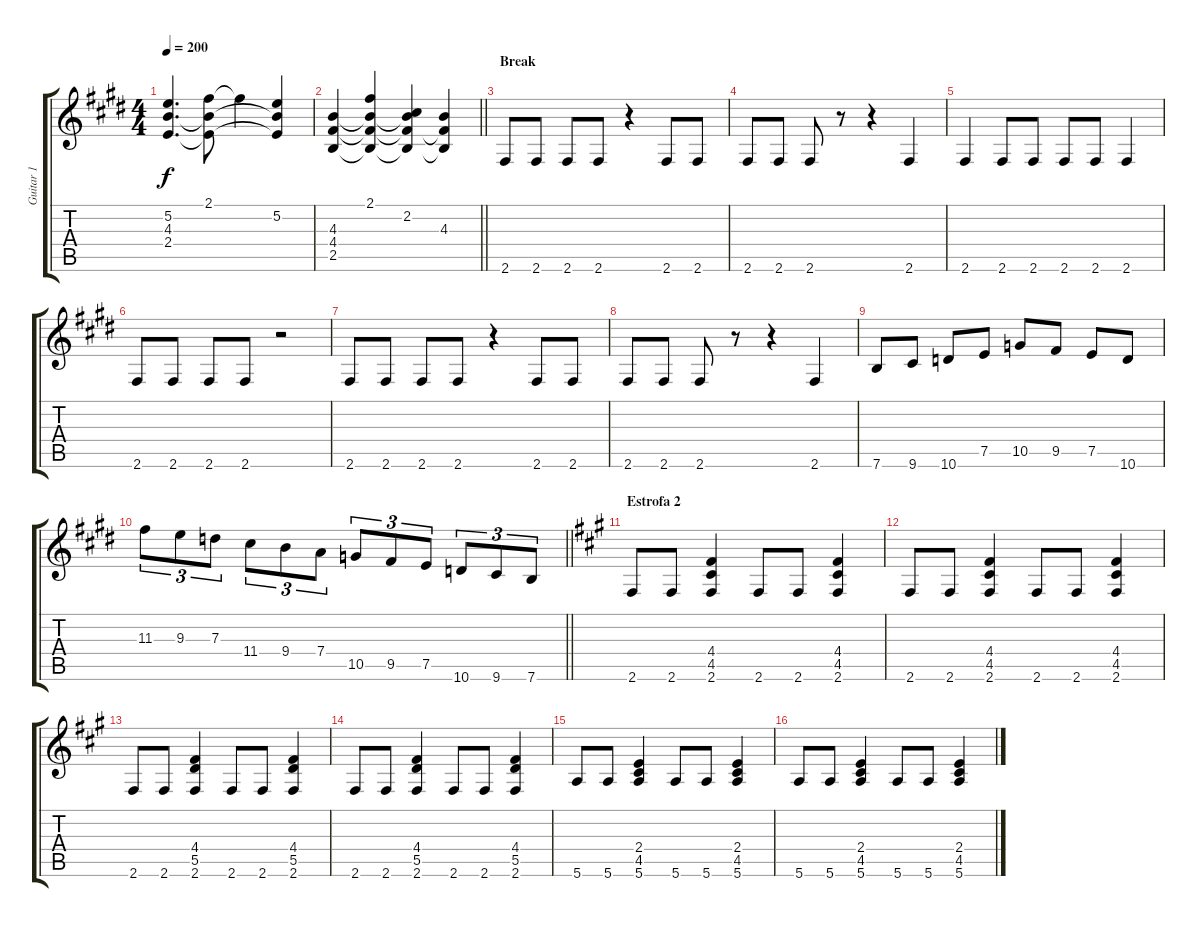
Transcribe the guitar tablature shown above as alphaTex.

\track ("Guitar 1" "Guitar 1") {instrument overdrivenguitar}
\staff {score tabs}
\tuning (E4 B3 G3 D3 A2 E2) {hide}
\ts (4 4)
\tempo 200
\clef g2
\ks c#minor
(5.2 4.3 2.4).4{d dy f} (2.1 4.3{t} 2.4{t}).8 2.1{t}.4 (5.2 4.3{t} 2.4{t}).4 |
\barLineRight lightlight
(4.3 4.4 2.5).4 (2.1 4.3{t} 4.4{t} 2.5{t}).4 (2.2 4.3{t} 4.4{t} 2.5{t}).4 (4.3 4.4{t} 2.5{t}).4 |
\section ("" "Break")
2.6.8 2.6.8 2.6.8 2.6.8 r.4 2.6.8 2.6.8 |
2.6.8 2.6.8 2.6.8 r.8 r.4 2.6.4 |
2.6.4 2.6.8 2.6.8 2.6.8 2.6.8 2.6.4 |
2.6.8 2.6.8 2.6.8 2.6.8 r.2 |
2.6.8 2.6.8 2.6.8 2.6.8 r.4 2.6.8 2.6.8 |
2.6.8 2.6.8 2.6.8 r.8 r.4 2.6.4 |
7.6.8 9.6.8 10.6.8 7.5.8 10.5.8 9.5.8 7.5.8 10.6.8 |
\barLineRight lightlight
11.3.8{tu (3 2)} 9.3.8{tu (3 2)} 7.3.8{tu (3 2)} 11.4.8{tu (3 2)} 9.4.8{tu (3 2)} 7.4.8{tu (3 2)} 10.5.8{tu (3 2)} 9.5.8{tu (3 2)} 7.5.8{tu (3 2)} 10.6.8{tu (3 2)} 9.6.8{tu (3 2)} 7.6.8{tu (3 2)} |
\section ("" "Estrofa 2")
\ks f#minor
2.6.8 2.6.8 (4.4 4.5 2.6).4 2.6.8 2.6.8 (4.4 4.5 2.6).4 |
2.6.8 2.6.8 (4.4 4.5 2.6).4 2.6.8 2.6.8 (4.4 4.5 2.6).4 |
2.6.8 2.6.8 (4.4 5.5 2.6).4 2.6.8 2.6.8 (4.4 5.5 2.6).4 |
2.6.8 2.6.8 (4.4 5.5 2.6).4 2.6.8 2.6.8 (4.4 5.5 2.6).4 |
5.6.8 5.6.8 (2.4 4.5 5.6).4 5.6.8 5.6.8 (2.4 4.5 5.6).4 |
5.6.8 5.6.8 (2.4 4.5 5.6).4 5.6.8 5.6.8 (2.4 4.5 5.6).4
